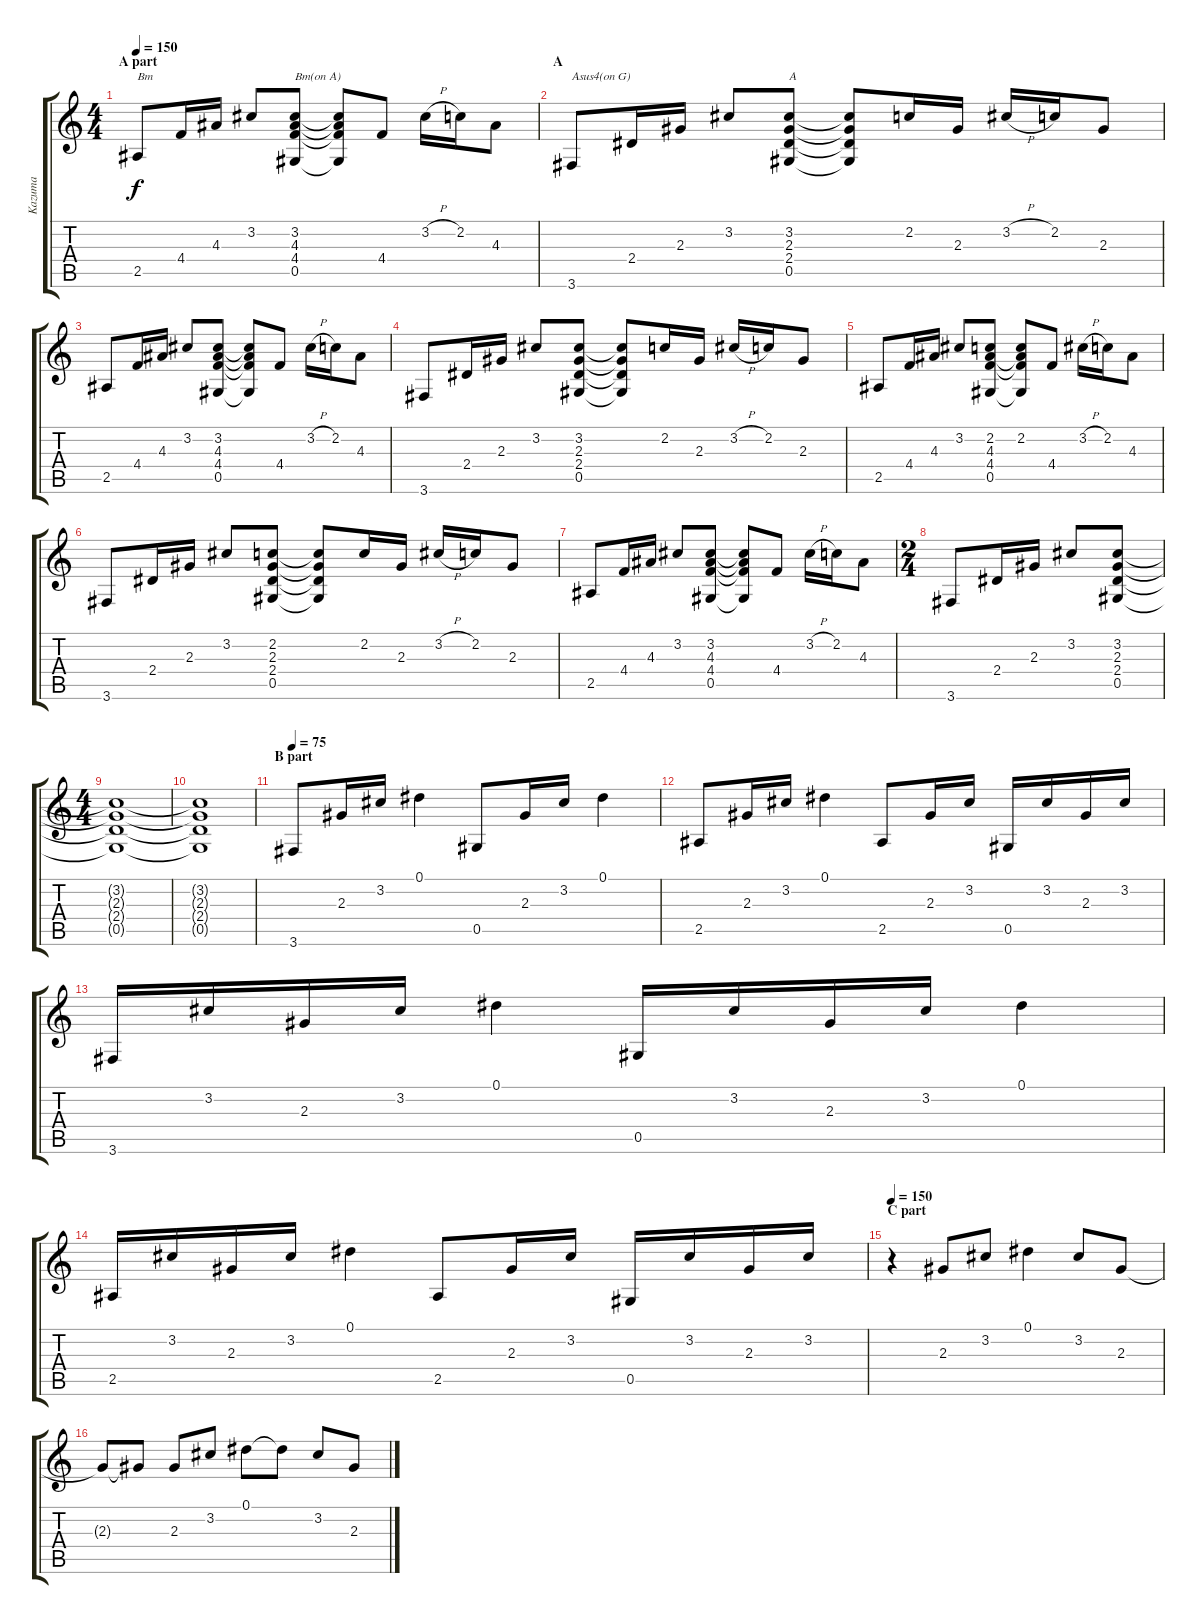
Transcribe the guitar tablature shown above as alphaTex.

\track ("Kazuma" "Kazuma") {instrument electricguitarclean}
\staff {score tabs}
\tuning (Eb4 Bb3 Gb3 Db3 Ab2 Eb2) {hide}
\ts (4 4)
\section ("" "A part")
\tempo 150
\tempo 75
\tempo 150
\clef g2
\ks c
2.5.8{txt "Bm" dy f instrument electricguitarclean} 4.4.16 4.3.16 3.2.8 (3.2 4.3 4.4 0.5).8{txt "Bm(on A)"} (3.2{t} 4.3{t} 4.4{t} 0.5{t}).8 4.4.8 3.2{h}.16 2.2.16 4.3.8 |
\section ("" "A ")
3.6.8{txt "Asus4(on G)"} 2.4.16 2.3.16 3.2.8 (3.2 2.3 2.4 0.5).8{txt "A"} (3.2{t} 2.3{t} 2.4{t} 0.5{t}).8 2.2.16 2.3.16 3.2{h}.16 2.2.16 2.3.8 |
2.5.8 4.4.16 4.3.16 3.2.8 (3.2 4.3 4.4 0.5).8 (3.2{t} 4.3{t} 4.4{t} 0.5{t}).8 4.4.8 3.2{h}.16 2.2.16 4.3.8 |
3.6.8 2.4.16 2.3.16 3.2.8 (3.2 2.3 2.4 0.5).8 (3.2{t} 2.3{t} 2.4{t} 0.5{t}).8 2.2.16 2.3.16 3.2{h}.16 2.2.16 2.3.8 |
2.5.8 4.4.16 4.3.16 3.2.8 (2.2 4.3 4.4 0.5).8 (2.2 4.3{t} 4.4{t} 0.5{t}).8 4.4.8 3.2{h}.16 2.2.16 4.3.8 |
3.6.8 2.4.16 2.3.16 3.2.8 (2.2 2.3 2.4 0.5).8 (2.2{t} 2.3{t} 2.4{t} 0.5{t}).8 2.2.16 2.3.16 3.2{h}.16 2.2.16 2.3.8 |
2.5.8 4.4.16 4.3.16 3.2.8 (3.2 4.3 4.4 0.5).8 (3.2{t} 4.3{t} 4.4{t} 0.5{t}).8 4.4.8 3.2{h}.16 2.2.16 4.3.8 |
\ts (2 4)
3.6.8 2.4.16 2.3.16 3.2.8 (3.2 2.3 2.4 0.5).8 |
\ts (4 4)
(3.2{t} 2.3{t} 2.4{t} 0.5{t}).1 |
(3.2{t} 2.3{t} 2.4{t} 0.5{t}).1 |
\section ("" "B part")
\tempo 75
3.6.8 2.3.16 3.2.16 0.1.4 0.5.8 2.3.16 3.2.16 0.1.4 |
2.5.8 2.3.16 3.2.16 0.1.4 2.5.8 2.3.16 3.2.16 0.5.16 3.2.16 2.3.16 3.2.16 |
3.6.16 3.2.16 2.3.16 3.2.16 0.1.4 0.5.16 3.2.16 2.3.16 3.2.16 0.1.4 |
2.5.16 3.2.16 2.3.16 3.2.16 0.1.4 2.5.8 2.3.16 3.2.16 0.5.16 3.2.16 2.3.16 3.2.16 |
\section ("" "C part")
\tempo 150
r.4 2.3.8 3.2.8 0.1.4 3.2.8 2.3.8 |
2.3{t}.8 2.3{t}.8 2.3.8 3.2.8 0.1.8 0.1{t}.8 3.2.8 2.3.8
